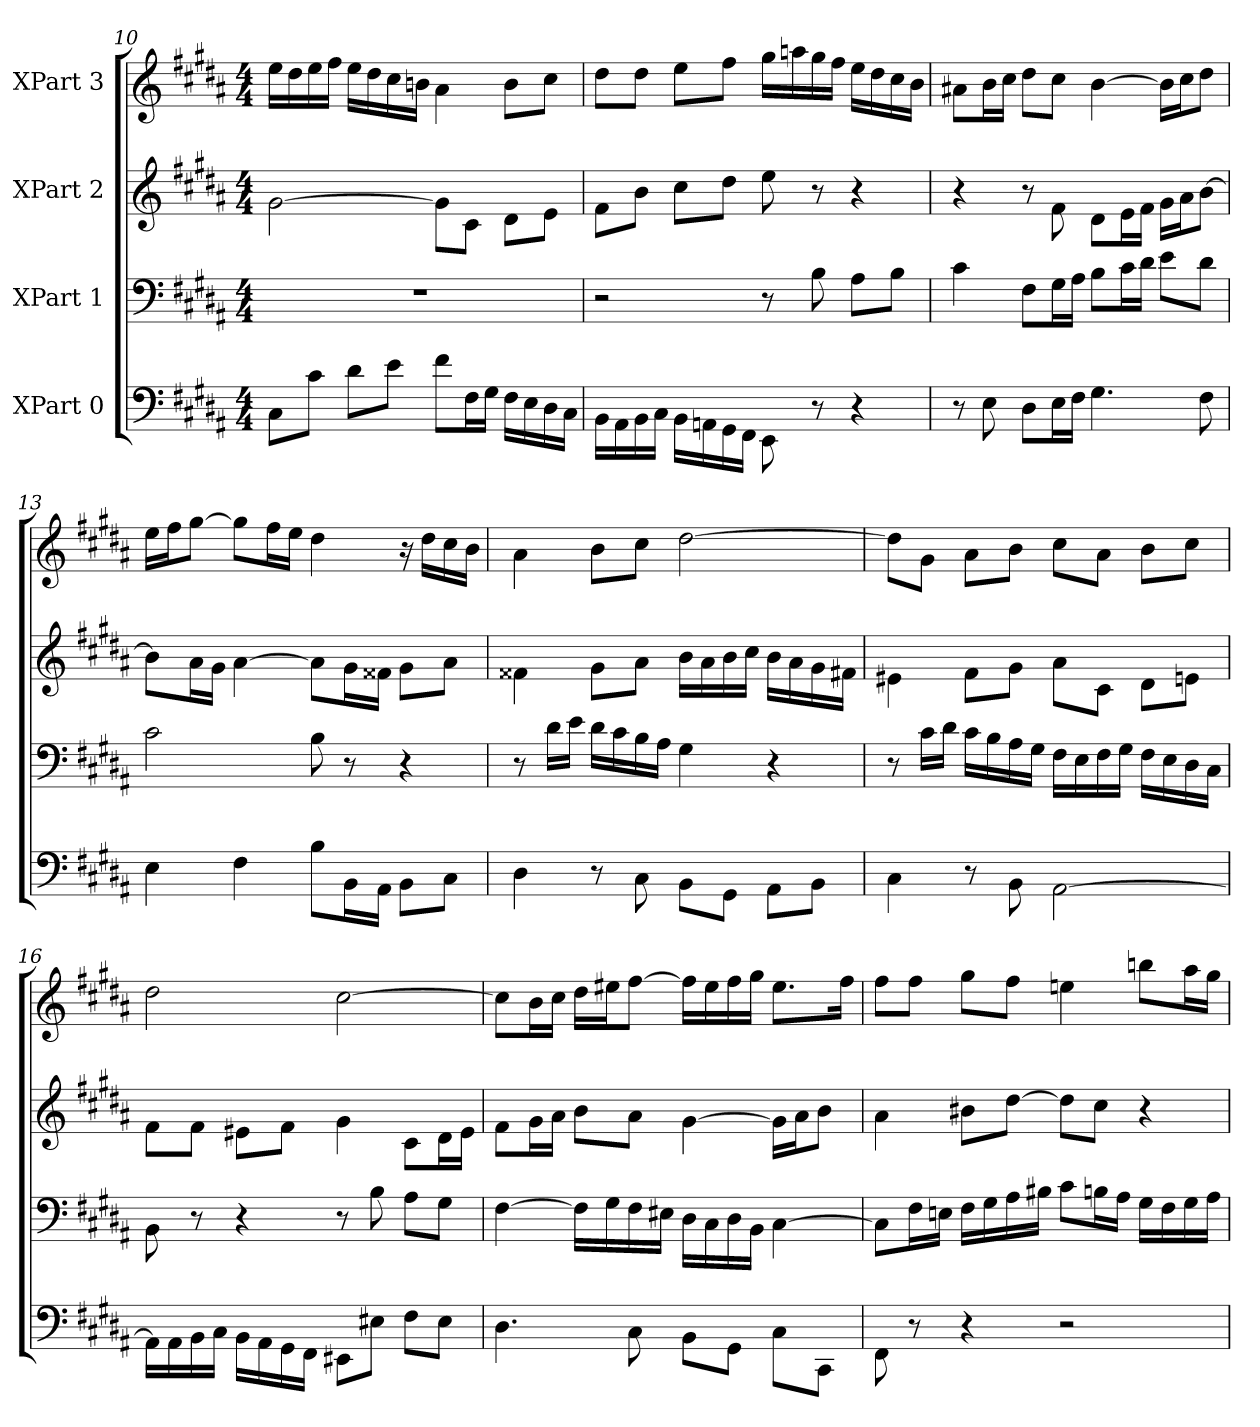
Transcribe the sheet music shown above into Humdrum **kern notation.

**kern	**kern	**kern	**kern
*part4	*part3	*part2	*part1
*staff4	*staff3	*staff2	*staff1
*I"XPart 0	*I"XPart 1	*I"XPart 2	*I"XPart 3
*clefF4	*clefF4	*clefG2	*clefG2
*k[f#c#g#d#a#]	*k[f#c#g#d#a#]	*k[f#c#g#d#a#]	*k[f#c#g#d#a#]
*M4/4	*M4/4	*M4/4	*M4/4
=10	=10	=10	=10
8C#\L	1r	[2g#\	16ee\L
.	.	.	16dd#\
8c#\J	.	.	16ee\
.	.	.	16ff#\J
8d#\L	.	.	16ee\L
.	.	.	16dd#\
8e\J	.	.	16cc#\
.	.	.	16bn\J
8f#\L	.	8g#\L]	4a#\
16F#\	.	8c#\J	.
16G#\J	.	.	.
16F#\L	.	8d#\L	8b\L
16E\	.	.	.
16D#\	.	8e\J	8cc#\J
16C#\J	.	.	.
=11	=11	=11	=11
16BB\L	2r	8f#\L	8dd#\L
16AA#\	.	.	.
16BB\	.	8b\J	8dd#\J
16C#\J	.	.	.
16BB\L	.	8cc#\L	8ee\L
16AAn\	.	.	.
16GG#\	.	8dd#\J	8ff#\J
16FF#\J	.	.	.
8EE\	8r	8ee\	16gg#\L
.	.	.	16aan\
8r	8B\	8r	16gg#\
.	.	.	16ff#\J
4r	8A#\L	4r	16ee\L
.	.	.	16dd#\
.	8B\J	.	16cc#\
.	.	.	16b\J
=12	=12	=12	=12
8r	4c#\	4r	8a#X\L
8E\	.	.	16b\
.	.	.	16cc#\J
8D#\L	8F#\L	8r	8dd#\L
16E\	16G#\	8f#\	8cc#\J
16F#\J	16A#\J	.	.
4.G#\	8B\L	8d#\L	[4b\
.	16c#\	16e\	.
.	16d#\J	16f#\J	.
.	8e\L	16g#\L	16b\L]
.	.	16a#\	16cc#\
8F#\	8d#\J	[8b\J	8dd#\J
=13	=13	=13	=13
4E\	2c#\	8b\L]	16ee\L
.	.	.	16ff#\
.	.	16a#\	[8gg#\J
.	.	16g#\J	.
4F#\	.	[4a#\	8gg#\L]
.	.	.	16ff#\
.	.	.	16ee\J
8B\L	8B\	8a#\L]	4dd#\
16BB\	8r	16g#\	.
16AA#\J	.	16f##X\J	.
8BB\L	4r	8g#\L	16r
.	.	.	16dd#\L
8C#\J	.	8a#\J	16cc#\
.	.	.	16b\J
=14	=14	=14	=14
4D#\	8r	4f##X\	4a#\
.	16d#\L	.	.
.	16e\J	.	.
8r	16d#\L	8g#\L	8b\L
.	16c#\	.	.
8C#\	16B\	8a#\J	8cc#\J
.	16A#\J	.	.
8BB\L	4G#\	16b\L	[2dd#\
.	.	16a#\	.
8GG#\J	.	16b\	.
.	.	16cc#\J	.
8AA#\L	4r	16b\L	.
.	.	16a#\	.
8BB\J	.	16g#\	.
.	.	16f#X\J	.
=15	=15	=15	=15
4C#\	8r	4e#X\	8dd#\L]
.	16c#\L	.	8g#\J
.	16d#\J	.	.
8r	16c#\L	8f#\L	8a#\L
.	16B\	.	.
8BB\	16A#\	8g#\J	8b\J
.	16G#\J	.	.
[2AA#\	16F#\L	8a#\L	8cc#\L
.	16E\	.	.
.	16F#\	8c#\J	8a#\J
.	16G#\J	.	.
.	16F#\L	8d#\L	8b\L
.	16E\	.	.
.	16D#\	8en\J	8cc#\J
.	16C#\J	.	.
=16	=16	=16	=16
16AA#\L]	8BB\	8f#\L	2dd#\
16AA#\	.	.	.
16BB\	8r	8f#\J	.
16C#\J	.	.	.
16BB\L	4r	8e#X\L	.
16AA#\	.	.	.
16GG#\	.	8f#\J	.
16FF#\J	.	.	.
8EE#X\L	8r	4g#\	[2cc#\
8E#\J	8B\	.	.
8F#\L	8A#\L	8c#\L	.
8E#\J	8G#\J	16d#\	.
.	.	16e#\J	.
=17	=17	=17	=17
4.D#\	[4F#\	8f#\L	8cc#\L]
.	.	16g#\	16b\
.	.	16a#\J	16cc#\J
.	16F#\L]	8b\L	16dd#\L
.	16G#\	.	16ee#X\
8C#\	16F#\	8a#\J	[8ff#\J
.	16E#X\J	.	.
8BB\L	16D#\L	[4g#\	16ff#\L]
.	16C#\	.	16ee#\
8GG#\J	16D#\	.	16ff#\
.	16BB\J	.	16gg#\J
8C#\L	[4C#\	16g#\L]	8.ee#\L
.	.	16a#\	.
8CC#\J	.	8b\J	.
.	.	.	16ff#\J
=18	=18	=18	=18
8FF#\	8C#\L]	4a#\	8ff#\L
8r	16F#\	.	8ff#\J
.	16En\J	.	.
4r	16F#\L	8b#X\L	8gg#\L
.	16G#\	.	.
.	16A#\	[8dd#\J	8ff#\J
.	16B#X\J	.	.
2r	8c#\L	8dd#\L]	4een\
.	16Bn\	8cc#\J	.
.	16A#\J	.	.
.	16G#\L	4r	8bbn\L
.	16F#\	.	.
.	16G#\	.	16aa#\
.	16A#\J	.	16gg#\J
=	=	=	=
*-	*-	*-	*-
